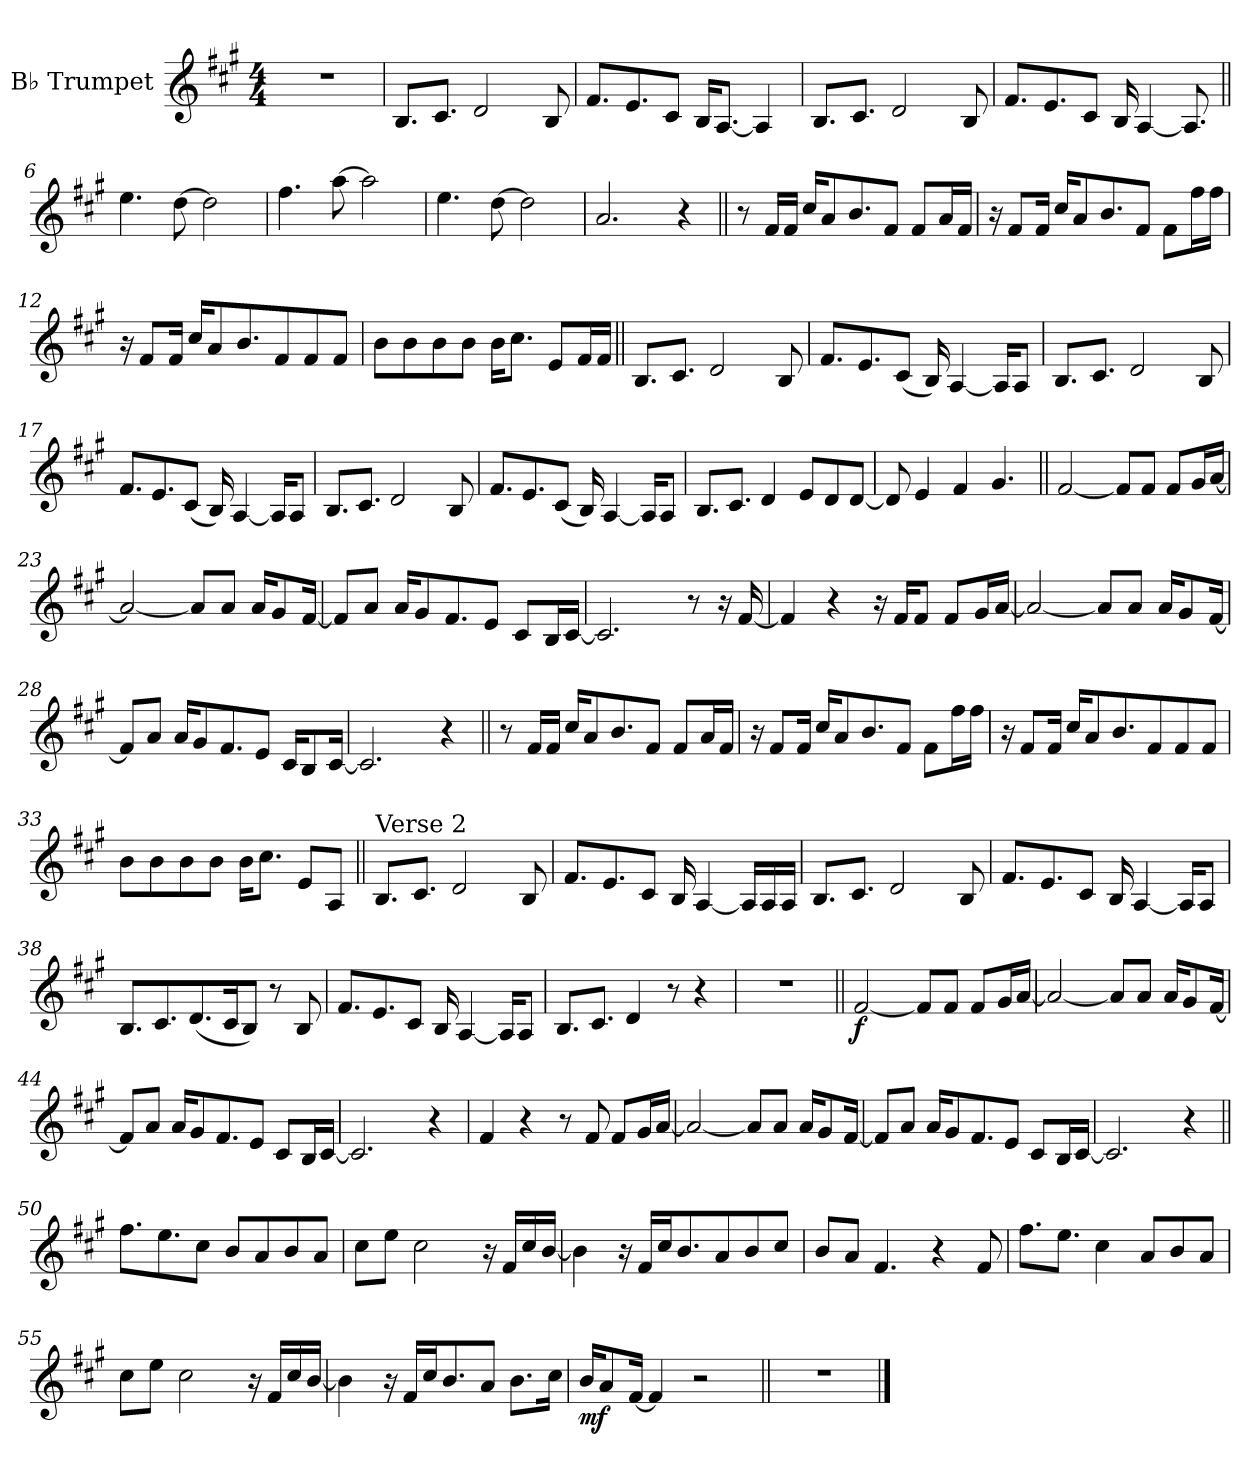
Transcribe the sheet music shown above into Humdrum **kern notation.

**kern	**dynam
*part1	*part1
*staff1	*staff1
*I"B♭ Trumpet	*
*I'B♭ Tp.	*
*clefG2	*
*ITrd1c2	*
*k[f#]	*
*M4/4	*
*MM100	*
=1	=1
1r	.
=2	=2
8.AL	.
8.BJ	.
2c	.
8A	.
=3	=3
8.eL	.
8.d	.
8BJ	.
16AKL	.
[8.GJ	.
4G]	.
=4	=4
8.AL	.
8.BJ	.
2c	.
8A	.
=5	=5
8.eL	.
8.d	.
8BJ	.
16A	.
[4G	.
8.G]	.
=6||	=6||
4.dd!	.
[8cc!	.
2cc!]	.
=7	=7
4.ee!	.
[8gg!	.
2gg!]	.
=8	=8
4.dd!	.
[8cc!	.
2cc!]	.
=9	=9
2.g!	.
4r	.
=10||	=10||
8r	.
16e!LL	.
16e!JJ	.
16b!KL	.
8g!	.
8.a!	.
8e!J	.
8e!L	.
16g!L	.
16e!JJ	.
=11	=11
16r	.
8e!L	.
16e!Jk	.
16b!KL	.
8g!	.
8.a!	.
8e!J	.
8e!L	.
16ee!L	.
16ee!JJ	.
=12	=12
16r	.
8e!L	.
16e!Jk	.
16b!KL	.
8g!	.
8.a!	.
8e!	.
8e!	.
8e!J	.
=13	=13
8a!L	.
8a!	.
8a!	.
8a!J	.
16a!KL	.
8.b!J	.
8d!L	.
16e!L	.
16e!JJ	.
=14||	=14||
8.AL	.
8.BJ	.
2c	.
8A	.
=15	=15
8.eL	.
8.d	.
(<8BJ	.
16A)	.
[4G	.
16GKL]	.
8GJ	.
=16	=16
8.AL	.
8.BJ	.
2c	.
8A	.
=17	=17
8.eL	.
8.d	.
(<8BJ	.
16A)	.
[4G	.
16GKL]	.
8GJ	.
=18	=18
8.AL	.
8.BJ	.
2c	.
8A	.
=19	=19
8.eL	.
8.d	.
(<8BJ	.
16A)	.
[4G	.
16GKL]	.
8GJ	.
=20	=20
8.AL	.
8.BJ	.
4c	.
8dL	.
8c	.
[8cJ	.
=21	=21
8c]	.
4d	.
4e	.
4.f#	.
=22||	=22||
[2e	.
8eL]	.
8eJ	.
8eL	.
16f#L	.
[16gJJ	.
=23	=23
2g_	.
8gL]	.
8gJ	.
16gKL	.
8f#	.
[16eJk	.
=24	=24
8eL]	.
8gJ	.
16gKL	.
8f#	.
8.e	.
8dJ	.
8BL	.
16AL	.
[16BJJ	.
=25	=25
2.B]	.
8r	.
16r	.
[16e	.
=26	=26
4e]	.
4r	.
16r	.
16eKL	.
8eJ	.
8eL	.
16f#L	.
[16gJJ	.
=27	=27
2g_	.
8gL]	.
8gJ	.
16gKL	.
8f#	.
[16eJk	.
=28	=28
8eL]	.
8gJ	.
16gKL	.
8f#	.
8.e	.
8dJ	.
16BKL	.
8A	.
[16BJk	.
=29	=29
2.B]	.
4r	.
=30||	=30||
8r	.
16e!LL	.
16e!JJ	.
16b!KL	.
8g!	.
8.a!	.
8e!J	.
8e!L	.
16g!L	.
16e!JJ	.
=31	=31
16r	.
8e!L	.
16e!Jk	.
16b!KL	.
8g!	.
8.a!	.
8e!J	.
8e!L	.
16ee!L	.
16ee!JJ	.
=32	=32
16r	.
8e!L	.
16e!Jk	.
16b!KL	.
8g!	.
8.a!	.
8e!	.
8e!	.
8e!J	.
=33	=33
8a!L	.
8a!	.
8a!	.
8a!J	.
16a!KL	.
8.b!J	.
8d!L	.
8GJ	.
=34||	=34||
!LO:TX:a:t=Verse 2	!
8.AL	.
8.BJ	.
2c	.
8A	.
=35	=35
8.eL	.
8.d	.
8BJ	.
16A	.
[4G	.
16GLL]	.
16G	.
16GJJ	.
=36	=36
8.AL	.
8.BJ	.
2c	.
8A	.
=37	=37
8.eL	.
8.d	.
8BJ	.
16A	.
[4G	.
16GKL]	.
8GJ	.
=38	=38
8.AL	.
8.B	.
(<8.c	.
16BK	.
8AJ)	.
8r	.
8A	.
=39	=39
8.eL	.
8.d	.
8BJ	.
16A	.
[4G	.
16GKL]	.
8GJ	.
=40	=40
8.AL	.
8.BJ	.
4c	.
8r	.
4r	.
=41	=41
1r	.
=42||	=42||
!	!LO:DY:b
[2e	f
8eL]	.
8eJ	.
8eL	.
16f#L	.
[16gJJ	.
=43	=43
2g_	.
8gL]	.
8gJ	.
16gKL	.
8f#	.
[16eJk	.
=44	=44
8eL]	.
8gJ	.
16gKL	.
8f#	.
8.e	.
8dJ	.
8BL	.
16AL	.
[16BJJ	.
=45	=45
2.B]	.
4r	.
=46	=46
4e	.
4r	.
8r	.
8e	.
8eL	.
16f#L	.
[16gJJ	.
=47	=47
2g_	.
8gL]	.
8gJ	.
16gKL	.
8f#	.
[16eJk	.
=48	=48
8eL]	.
8gJ	.
16gKL	.
8f#	.
8.e	.
8dJ	.
8BL	.
16AL	.
[16BJJ	.
=49	=49
2.B]	.
4r	.
=50||	=50||
8.eeL	.
8.dd	.
8bJ	.
8aL	.
8g	.
8a	.
8gJ	.
=51	=51
8bL	.
8ddJ	.
2b	.
16r	.
16eLL	.
16b	.
[16aJJ	.
=52	=52
4a]	.
16r	.
16eLL	.
16bJ	.
8.a	.
8g	.
8a	.
8bJ	.
=53	=53
8aL	.
8gJ	.
4.e	.
4r	.
8e	.
=54	=54
8.eeL	.
8.ddJ	.
4b	.
8gL	.
8a	.
8gJ	.
=55	=55
8bL	.
8ddJ	.
2b	.
16r	.
16eLL	.
16b	.
[16aJJ	.
=56	=56
4a]	.
16r	.
16eLL	.
16bJ	.
8.a	.
8gJ	.
8.aL	.
16bJk	.
=57	=57
!	!LO:DY:b
16aKL	mf
8g	.
[16eJk	.
4e]	.
2r	.
=58||	=58||
1r	.
==	==
*-	*-
